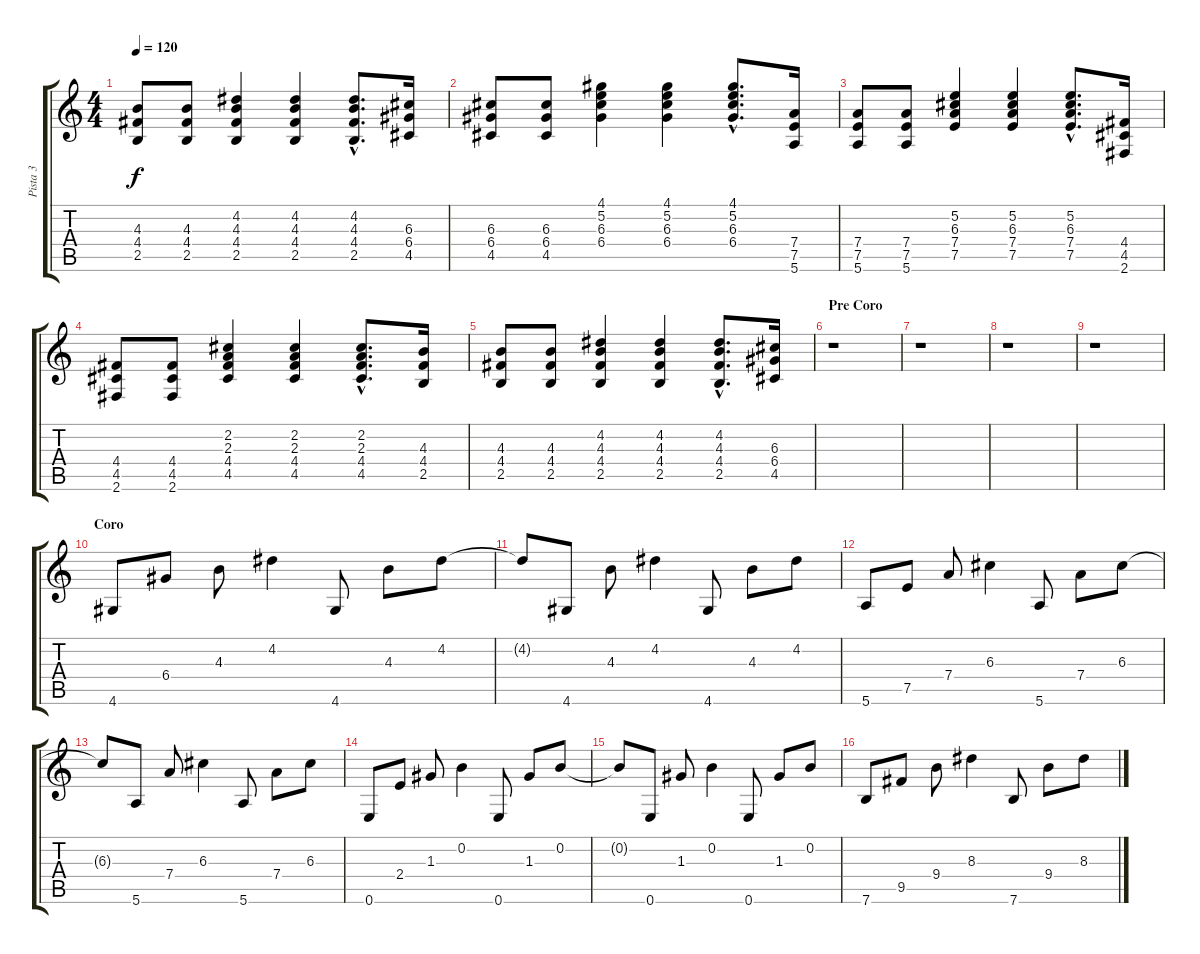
\track ("Pista 3" "Pista 3") {instrument distortionguitar}
\staff {score tabs}
\tuning (E4 B3 G3 D3 A2 E2) {hide}
\ts (4 4)
\tempo 120
\clef g2
\ks c
(4.3 4.4 2.5).8{dy f} (4.3 4.4 2.5).8 (4.2 4.3 4.4 2.5).4 (4.2 4.3 4.4 2.5).4 (4.2{hac} 4.3{hac} 4.4{hac} 2.5{hac}).8{d} (6.3 6.4 4.5).16 |
(6.3 6.4 4.5).8 (6.3 6.4 4.5).8 (4.1 5.2 6.3 6.4).4 (4.1 5.2 6.3 6.4).4 (4.1{hac} 5.2{hac} 6.3{hac} 6.4{hac}).8{d} (7.4 7.5 5.6).16 |
(7.4 7.5 5.6).8 (7.4 7.5 5.6).8 (5.2 6.3 7.4 7.5).4 (5.2 6.3 7.4 7.5).4 (5.2{hac} 6.3{hac} 7.4{hac} 7.5{hac}).8{d} (4.4 4.5 2.6).16 |
(4.4 4.5 2.6).8 (4.4 4.5 2.6).8 (2.2 2.3 4.4 4.5).4 (2.2 2.3 4.4 4.5).4 (2.2{hac} 2.3{hac} 4.4{hac} 4.5{hac}).8{d} (4.3 4.4 2.5).16 |
(4.3 4.4 2.5).8 (4.3 4.4 2.5).8 (4.2 4.3 4.4 2.5).4 (4.2 4.3 4.4 2.5).4 (4.2{hac} 4.3{hac} 4.4{hac} 2.5{hac}).8{d} (6.3 6.4 4.5).16 |
\section ("" "Pre Coro")
r.1 |
r.1 |
r.1 |
r.1 |
\section ("" "Coro")
4.6.8 6.4.8 4.3.8 4.2.4 4.6.8 4.3.8 4.2.8 |
4.2{t}.8 4.6.8 4.3.8 4.2.4 4.6.8 4.3.8 4.2.8 |
5.6.8 7.5.8 7.4.8 6.3.4 5.6.8 7.4.8 6.3.8 |
6.3{t}.8 5.6.8 7.4.8 6.3.4 5.6.8 7.4.8 6.3.8 |
0.6.8 2.4.8 1.3.8 0.2.4 0.6.8 1.3.8 0.2.8 |
0.2{t}.8 0.6.8 1.3.8 0.2.4 0.6.8 1.3.8 0.2.8 |
7.6.8 9.5.8 9.4.8 8.3.4 7.6.8 9.4.8 8.3.8
